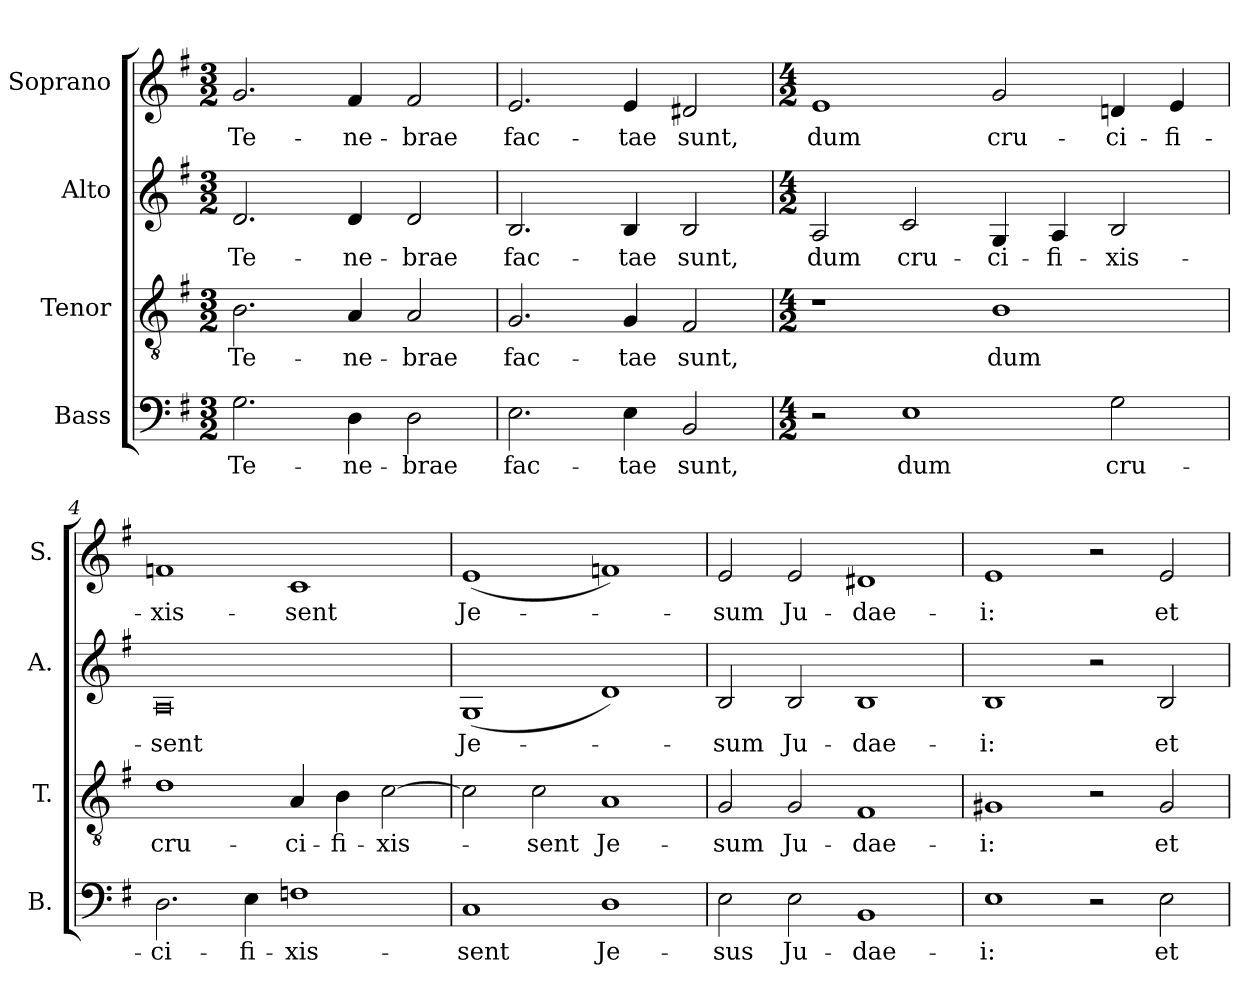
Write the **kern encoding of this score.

**kern	**text	**kern	**text	**kern	**text	**kern	**text
*part4	*part4	*part3	*part3	*part2	*part2	*part1	*part1
*staff4	*staff4	*staff3	*staff3	*staff2	*staff2	*staff1	*staff1
*I"Bass	*	*I"Tenor	*	*I"Alto	*	*I"Soprano	*
*I'B.	*	*I'T.	*	*I'A.	*	*I'S.	*
!!LO:PB:g=z
*clefF4	*	*clefGv2	*	*clefG2	*	*clefG2	*
*	*	*ITrd7c12	*	*	*	*	*
*k[f#]	*	*k[f#]	*	*k[f#]	*	*k[f#]	*
*G:	*	*G:	*	*G:	*	*G:	*
*M3/2	*	*M3/2	*	*M3/2	*	*M3/2	*
*MM160	*	*MM160	*	*MM160	*	*MM160	*
=1	=1	=1	=1	=1	=1	=1	=1
!	!LO:LY:b:color=#000000	!	!	!	!	!	!
!	!	!	!LO:LY:b:color=#000000	!	!	!	!
!	!	!	!	!	!LO:LY:b:color=#000000	!	!
!	!	!	!	!	!	!	!LO:LY:b:color=#000000
2.Gi\	Te-	2.BBi\	Te-	2.di/	Te-	2.gi/	Te-
!	!LO:LY:b:color=#000000	!	!	!	!	!	!
!	!	!	!LO:LY:b:color=#000000	!	!	!	!
!	!	!	!	!	!LO:LY:b:color=#000000	!	!
!	!	!	!	!	!	!	!LO:LY:b:color=#000000
4Di\	-ne-	4AAi/	-ne-	4di/	-ne-	4f#i/	-ne-
!	!LO:LY:b:color=#000000	!	!	!	!	!	!
!	!	!	!LO:LY:b:color=#000000	!	!	!	!
!	!	!	!	!	!LO:LY:b:color=#000000	!	!
!	!	!	!	!	!	!	!LO:LY:b:color=#000000
2Di\	-brae	2AAi/	-brae	2di/	-brae	2f#i/	-brae
=2	=2	=2	=2	=2	=2	=2	=2
!	!LO:LY:b:color=#000000	!	!	!	!	!	!
!	!	!	!LO:LY:b:color=#000000	!	!	!	!
!	!	!	!	!	!LO:LY:b:color=#000000	!	!
!	!	!	!	!	!	!	!LO:LY:b:color=#000000
2.Ei\	fac-	2.GGi/	fac-	2.Bi/	fac-	2.ei/	fac-
!	!LO:LY:b:color=#000000	!	!	!	!	!	!
!	!	!	!LO:LY:b:color=#000000	!	!	!	!
!	!	!	!	!	!LO:LY:b:color=#000000	!	!
!	!	!	!	!	!	!	!LO:LY:b:color=#000000
4Ei\	-tae	4GGi/	-tae	4Bi/	-tae	4ei/	-tae
!	!LO:LY:b:color=#000000	!	!	!	!	!	!
!	!	!	!LO:LY:b:color=#000000	!	!	!	!
!	!	!	!	!	!LO:LY:b:color=#000000	!	!
!	!	!	!	!	!	!	!LO:LY:b:color=#000000
2BBi/	sunt,	2FF#i/	sunt,	2Bi/	sunt,	2d#Xi/	sunt,
=3	=3	=3	=3	=3	=3	=3	=3
*M4/2	*	*M4/2	*	*M4/2	*	*M4/2	*
!	!	!	!	!	!LO:LY:b:color=#000000	!	!
!	!	!	!	!	!	!	!LO:LY:b:color=#000000
2r	.	1r	.	2Ai/	dum	1ei	dum
!	!LO:LY:b:color=#000000	!	!	!	!	!	!
!	!	!	!	!	!LO:LY:b:color=#000000	!	!
1Ei	dum	.	.	2ci/	cru-	.	.
!	!	!	!LO:LY:b:color=#000000	!	!	!	!
!	!	!	!	!	!LO:LY:b:color=#000000	!	!
!	!	!	!	!	!	!	!LO:LY:b:color=#000000
.	.	1BBi	dum	4Gi/	-ci-	2gi/	cru-
!	!	!	!	!	!LO:LY:b:color=#000000	!	!
.	.	.	.	4Ai/	-fi-	.	.
!	!LO:LY:b:color=#000000	!	!	!	!	!	!
!	!	!	!	!	!LO:LY:b:color=#000000	!	!
!	!	!	!	!	!	!	!LO:LY:b:color=#000000
2Gi\	cru-	.	.	2Bi/	-xis-	4dni/	-ci-
!	!	!	!	!	!	!	!LO:LY:b:color=#000000
.	.	.	.	.	.	4ei/	-fi-
=4	=4	=4	=4	=4	=4	=4	=4
!	!LO:LY:b:color=#000000	!	!	!	!	!	!
!	!	!	!LO:LY:b:color=#000000	!	!	!	!
!	!	!	!	!	!LO:LY:b:color=#000000	!	!
!	!	!	!	!	!	!	!LO:LY:b:color=#000000
2.Di\	-ci-	1Di	cru-	0Ai	-sent	1fni	-xis-
!	!LO:LY:b:color=#000000	!	!	!	!	!	!
4Ei\	-fi-	.	.	.	.	.	.
!	!LO:LY:b:color=#000000	!	!	!	!	!	!
!	!	!	!LO:LY:b:color=#000000	!	!	!	!
!	!	!	!	!	!	!	!LO:LY:b:color=#000000
1Fni	-xis-	4AAi/	-ci-	.	.	1ci	-sent
!	!	!	!LO:LY:b:color=#000000	!	!	!	!
.	.	4BBi\	-fi-	.	.	.	.
!	!	!	!LO:LY:b:color=#000000	!	!	!	!
.	.	[2Ci\	-xis-	.	.	.	.
=5	=5	=5	=5	=5	=5	=5	=5
!	!LO:LY:b:color=#000000	!	!	!	!	!	!
!	!	!	!	!	!LO:LY:b:color=#000000	!	!
!	!	!	!	!	!	!	!LO:LY:b:color=#000000
1Ci	-sent	2Ci\]	.	(1Gi	Je-	(1ei	Je-
!	!	!	!LO:LY:b:color=#000000	!	!	!	!
.	.	2Ci\	-sent	.	.	.	.
!	!LO:LY:b:color=#000000	!	!	!	!	!	!
!	!	!	!LO:LY:b:color=#000000	!	!	!	!
1Di	Je-	1AAi	Je-	1di)	.	1fni)	.
=6	=6	=6	=6	=6	=6	=6	=6
!	!LO:LY:b:color=#000000	!	!	!	!	!	!
!	!	!	!LO:LY:b:color=#000000	!	!	!	!
!	!	!	!	!	!LO:LY:b:color=#000000	!	!
!	!	!	!	!	!	!	!LO:LY:b:color=#000000
2Ei\	-sus	2GGi/	-sum	2Bi/	-sum	2ei/	-sum
!	!LO:LY:b:color=#000000	!	!	!	!	!	!
!	!	!	!LO:LY:b:color=#000000	!	!	!	!
!	!	!	!	!	!LO:LY:b:color=#000000	!	!
!	!	!	!	!	!	!	!LO:LY:b:color=#000000
2Ei\	Ju-	2GGi/	Ju-	2Bi/	Ju-	2ei/	Ju-
!	!LO:LY:b:color=#000000	!	!	!	!	!	!
!	!	!	!LO:LY:b:color=#000000	!	!	!	!
!	!	!	!	!	!LO:LY:b:color=#000000	!	!
!	!	!	!	!	!	!	!LO:LY:b:color=#000000
1BBi	-dae-	1FF#i	-dae-	1Bi	-dae-	1d#Xi	-dae-
!!LO:LB:g=z
=7	=7	=7	=7	=7	=7	=7	=7
!	!LO:LY:b:color=#000000	!	!	!	!	!	!
!	!	!	!LO:LY:b:color=#000000	!	!	!	!
!	!	!	!	!	!LO:LY:b:color=#000000	!	!
!	!	!	!	!	!	!	!LO:LY:b:color=#000000
1Ei	-i:	1GG#Xi	-i:	1Bi	-i:	1ei	-i:
2r	.	2r	.	2r	.	2r	.
!	!LO:LY:b:color=#000000	!	!	!	!	!	!
!	!	!	!LO:LY:b:color=#000000	!	!	!	!
!	!	!	!	!	!LO:LY:b:color=#000000	!	!
!	!	!	!	!	!	!	!LO:LY:b:color=#000000
2Ei\	et	2GG#i/	et	2Bi/	et	2ei/	et
=	=	=	=	=	=	=	=
*-	*-	*-	*-	*-	*-	*-	*-
